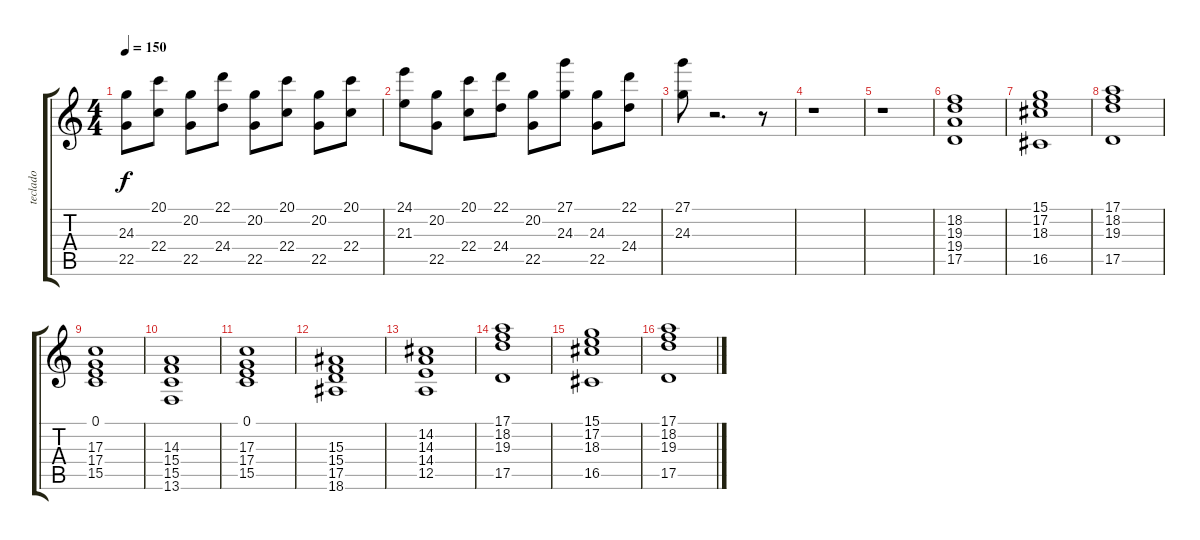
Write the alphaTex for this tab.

\track ("teclado" "teclado") {instrument stringensemble1}
\staff {score tabs}
\tuning (E4 B3 G3 D3 A2 E2) {hide}
\ts (4 4)
\tempo 150
\clef g2
\ks c
(24.3 22.5).8{dy f} (20.1 22.4).8 (20.2 22.5).8 (22.1 24.4).8 (20.2 22.5).8 (20.1 22.4).8 (20.2 22.5).8 (20.1 22.4).8 |
(24.1 21.3).8 (20.2 22.5).8 (20.1 22.4).8 (22.1 24.4).8 (20.2 22.5).8 (27.1 24.3).8 (24.3 22.5).8 (22.1 24.4).8 |
(27.1 24.3).8 r.2{d} r.8 |
r.1 |
r.1 |
(18.2 19.3 19.4 17.5).1 |
(15.1 17.2 18.3 16.5).1 |
(17.1 18.2 19.3 17.5).1 |
(0.1 17.3 17.4 15.5).1 |
(14.3 15.4 15.5 13.6).1 |
(0.1 17.3 17.4 15.5).1 |
(15.3 15.4 17.5 18.6).1 |
(14.2 14.3 14.4 12.5).1 |
(17.1 18.2 19.3 17.5).1 |
(15.1 17.2 18.3 16.5).1 |
(17.1 18.2 19.3 17.5).1
